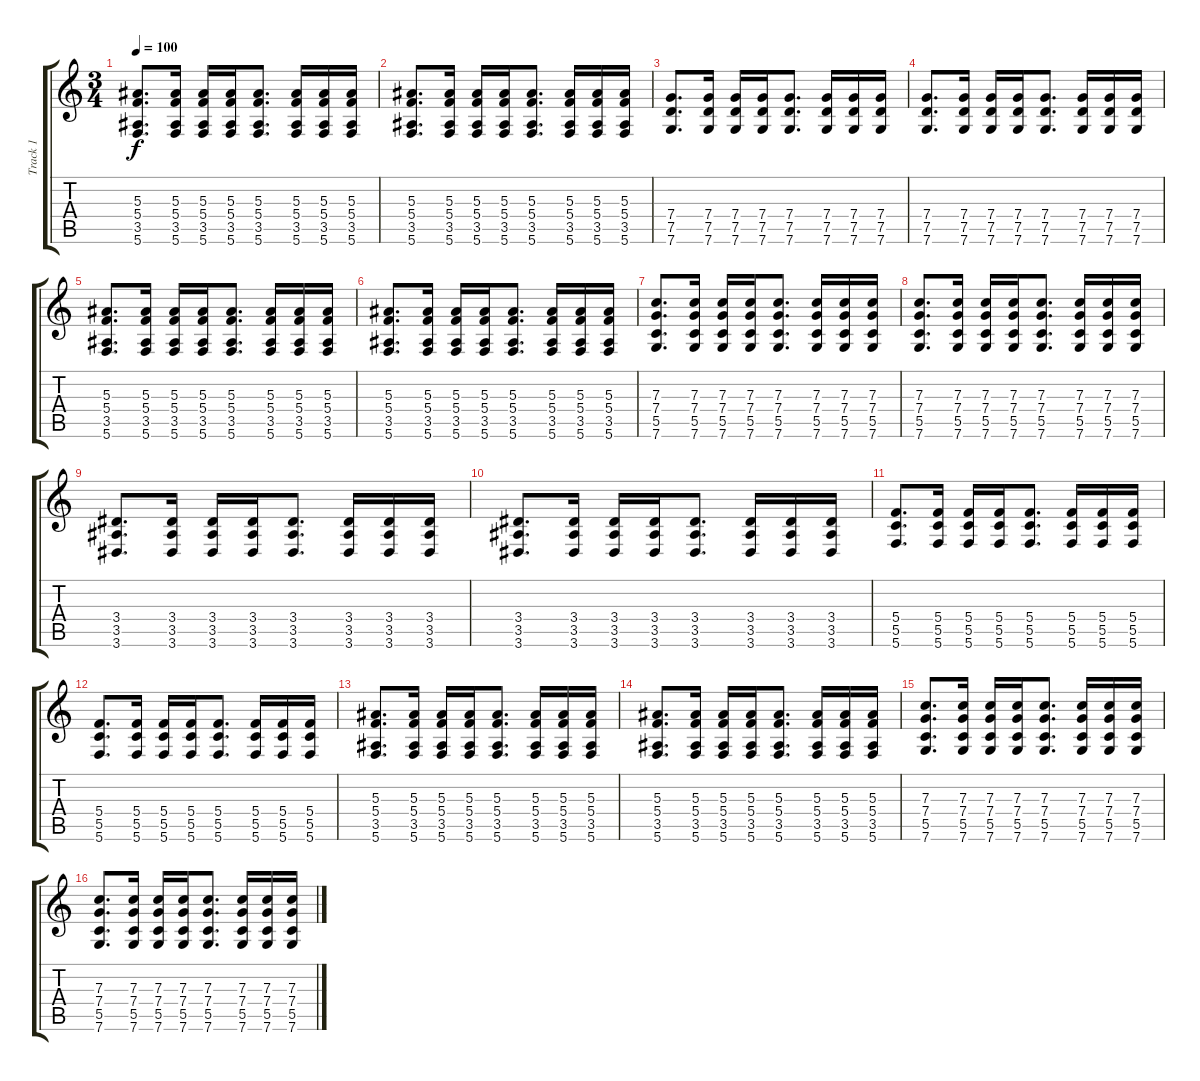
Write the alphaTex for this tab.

\track ("Track 1" "Track 1") {instrument distortionguitar}
\staff {score tabs}
\tuning (D4 A3 F3 C3 G2 C2) {hide}
\ts (3 4)
\tempo 100
\clef g2
\ks c
(5.3 5.4 3.5 5.6).8{d dy f} (5.3 5.4 3.5 5.6).16 (5.3 5.4 3.5 5.6).16 (5.3 5.4 3.5 5.6).16 (5.3 5.4 3.5 5.6).8{d} (5.3 5.4 3.5 5.6).16 (5.3 5.4 3.5 5.6).16 (5.3 5.4 3.5 5.6).16 |
(5.3 5.4 3.5 5.6).8{d} (5.3 5.4 3.5 5.6).16 (5.3 5.4 3.5 5.6).16 (5.3 5.4 3.5 5.6).16 (5.3 5.4 3.5 5.6).8{d} (5.3 5.4 3.5 5.6).16 (5.3 5.4 3.5 5.6).16 (5.3 5.4 3.5 5.6).16 |
(7.4 7.5 7.6).8{d} (7.4 7.5 7.6).16 (7.4 7.5 7.6).16 (7.4 7.5 7.6).16 (7.4 7.5 7.6).8{d} (7.4 7.5 7.6).16 (7.4 7.5 7.6).16 (7.4 7.5 7.6).16 |
(7.4 7.5 7.6).8{d} (7.4 7.5 7.6).16 (7.4 7.5 7.6).16 (7.4 7.5 7.6).16 (7.4 7.5 7.6).8{d} (7.4 7.5 7.6).16 (7.4 7.5 7.6).16 (7.4 7.5 7.6).16 |
(5.3 5.4 3.5 5.6).8{d} (5.3 5.4 3.5 5.6).16 (5.3 5.4 3.5 5.6).16 (5.3 5.4 3.5 5.6).16 (5.3 5.4 3.5 5.6).8{d} (5.3 5.4 3.5 5.6).16 (5.3 5.4 3.5 5.6).16 (5.3 5.4 3.5 5.6).16 |
(5.3 5.4 3.5 5.6).8{d} (5.3 5.4 3.5 5.6).16 (5.3 5.4 3.5 5.6).16 (5.3 5.4 3.5 5.6).16 (5.3 5.4 3.5 5.6).8{d} (5.3 5.4 3.5 5.6).16 (5.3 5.4 3.5 5.6).16 (5.3 5.4 3.5 5.6).16 |
(7.3 7.4 5.5 7.6).8{d} (7.3 7.4 5.5 7.6).16 (7.3 7.4 5.5 7.6).16 (7.3 7.4 5.5 7.6).16 (7.3 7.4 5.5 7.6).8{d} (7.3 7.4 5.5 7.6).16 (7.3 7.4 5.5 7.6).16 (7.3 7.4 5.5 7.6).16 |
(7.3 7.4 5.5 7.6).8{d} (7.3 7.4 5.5 7.6).16 (7.3 7.4 5.5 7.6).16 (7.3 7.4 5.5 7.6).16 (7.3 7.4 5.5 7.6).8{d} (7.3 7.4 5.5 7.6).16 (7.3 7.4 5.5 7.6).16 (7.3 7.4 5.5 7.6).16 |
(3.4 3.5 3.6).8{d} (3.4 3.5 3.6).16 (3.4 3.5 3.6).16 (3.4 3.5 3.6).16 (3.4 3.5 3.6).8{d} (3.4 3.5 3.6).16 (3.4 3.5 3.6).16 (3.4 3.5 3.6).16 |
(3.4 3.5 3.6).8{d} (3.4 3.5 3.6).16 (3.4 3.5 3.6).16 (3.4 3.5 3.6).16 (3.4 3.5 3.6).8{d} (3.4 3.5 3.6).16 (3.4 3.5 3.6).16 (3.4 3.5 3.6).16 |
(5.4 5.5 5.6).8{d} (5.4 5.5 5.6).16 (5.4 5.5 5.6).16 (5.4 5.5 5.6).16 (5.4 5.5 5.6).8{d} (5.4 5.5 5.6).16 (5.4 5.5 5.6).16 (5.4 5.5 5.6).16 |
(5.4 5.5 5.6).8{d} (5.4 5.5 5.6).16 (5.4 5.5 5.6).16 (5.4 5.5 5.6).16 (5.4 5.5 5.6).8{d} (5.4 5.5 5.6).16 (5.4 5.5 5.6).16 (5.4 5.5 5.6).16 |
(5.3 5.4 3.5 5.6).8{d} (5.3 5.4 3.5 5.6).16 (5.3 5.4 3.5 5.6).16 (5.3 5.4 3.5 5.6).16 (5.3 5.4 3.5 5.6).8{d} (5.3 5.4 3.5 5.6).16 (5.3 5.4 3.5 5.6).16 (5.3 5.4 3.5 5.6).16 |
(5.3 5.4 3.5 5.6).8{d} (5.3 5.4 3.5 5.6).16 (5.3 5.4 3.5 5.6).16 (5.3 5.4 3.5 5.6).16 (5.3 5.4 3.5 5.6).8{d} (5.3 5.4 3.5 5.6).16 (5.3 5.4 3.5 5.6).16 (5.3 5.4 3.5 5.6).16 |
(7.3 7.4 5.5 7.6).8{d} (7.3 7.4 5.5 7.6).16 (7.3 7.4 5.5 7.6).16 (7.3 7.4 5.5 7.6).16 (7.3 7.4 5.5 7.6).8{d} (7.3 7.4 5.5 7.6).16 (7.3 7.4 5.5 7.6).16 (7.3 7.4 5.5 7.6).16 |
(7.3 7.4 5.5 7.6).8{d} (7.3 7.4 5.5 7.6).16 (7.3 7.4 5.5 7.6).16 (7.3 7.4 5.5 7.6).16 (7.3 7.4 5.5 7.6).8{d} (7.3 7.4 5.5 7.6).16 (7.3 7.4 5.5 7.6).16 (7.3 7.4 5.5 7.6).16
